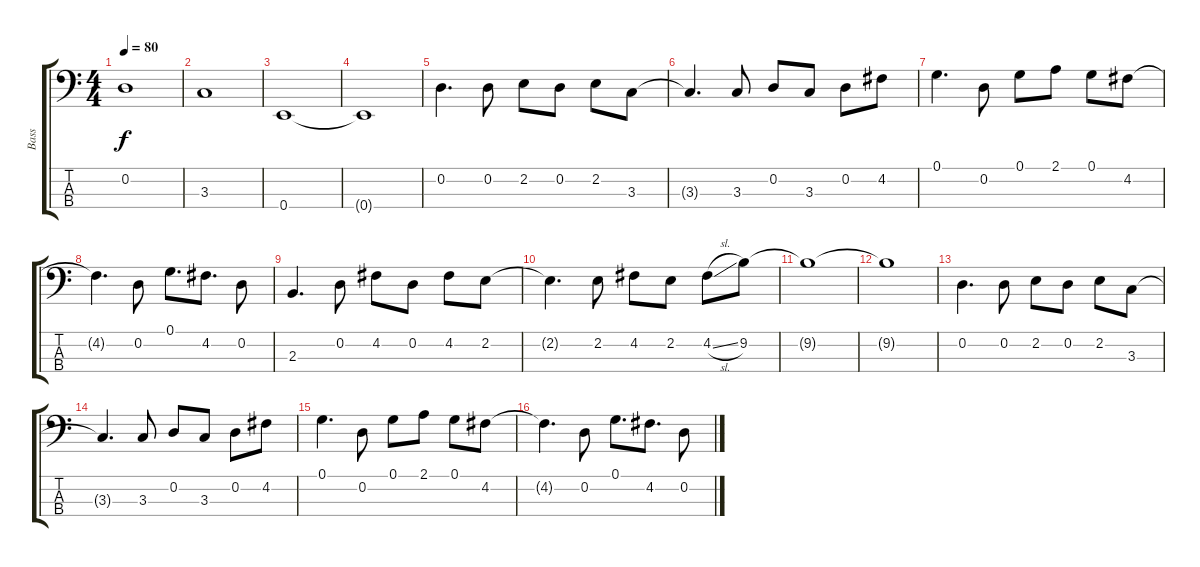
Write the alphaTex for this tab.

\track ("Bass" "Bass") {instrument electricbasspick}
\staff {score tabs}
\tuning (G2 D2 A1 E1) {hide}
\ts (4 4)
\tempo 80
\clef f4
\ks c
0.2.1{dy f} |
3.3.1 |
0.4.1 |
0.4{t}.1 |
0.2.4{d} 0.2.8 2.2.8 0.2.8 2.2.8 3.3.8 |
3.3{t}.4{d} 3.3.8 0.2.8 3.3.8 0.2.8 4.2.8 |
0.1.4{d} 0.2.8 0.1.8 2.1.8 0.1.8 4.2.8 |
4.2{t}.4{d} 0.2.8 0.1.8{d} 4.2.8{d} 0.2.8 |
2.3.4{d} 0.2.8 4.2.8 0.2.8 4.2.8 2.2.8 |
2.2{t}.4{d} 2.2.8 4.2.8 2.2.8 4.2{sl}.8 9.2.8 |
9.2{t}.1 |
9.2{t}.1 |
0.2.4{d} 0.2.8 2.2.8 0.2.8 2.2.8 3.3.8 |
3.3{t}.4{d} 3.3.8 0.2.8 3.3.8 0.2.8 4.2.8 |
0.1.4{d} 0.2.8 0.1.8 2.1.8 0.1.8 4.2.8 |
4.2{t}.4{d} 0.2.8 0.1.8{d} 4.2.8{d} 0.2.8
